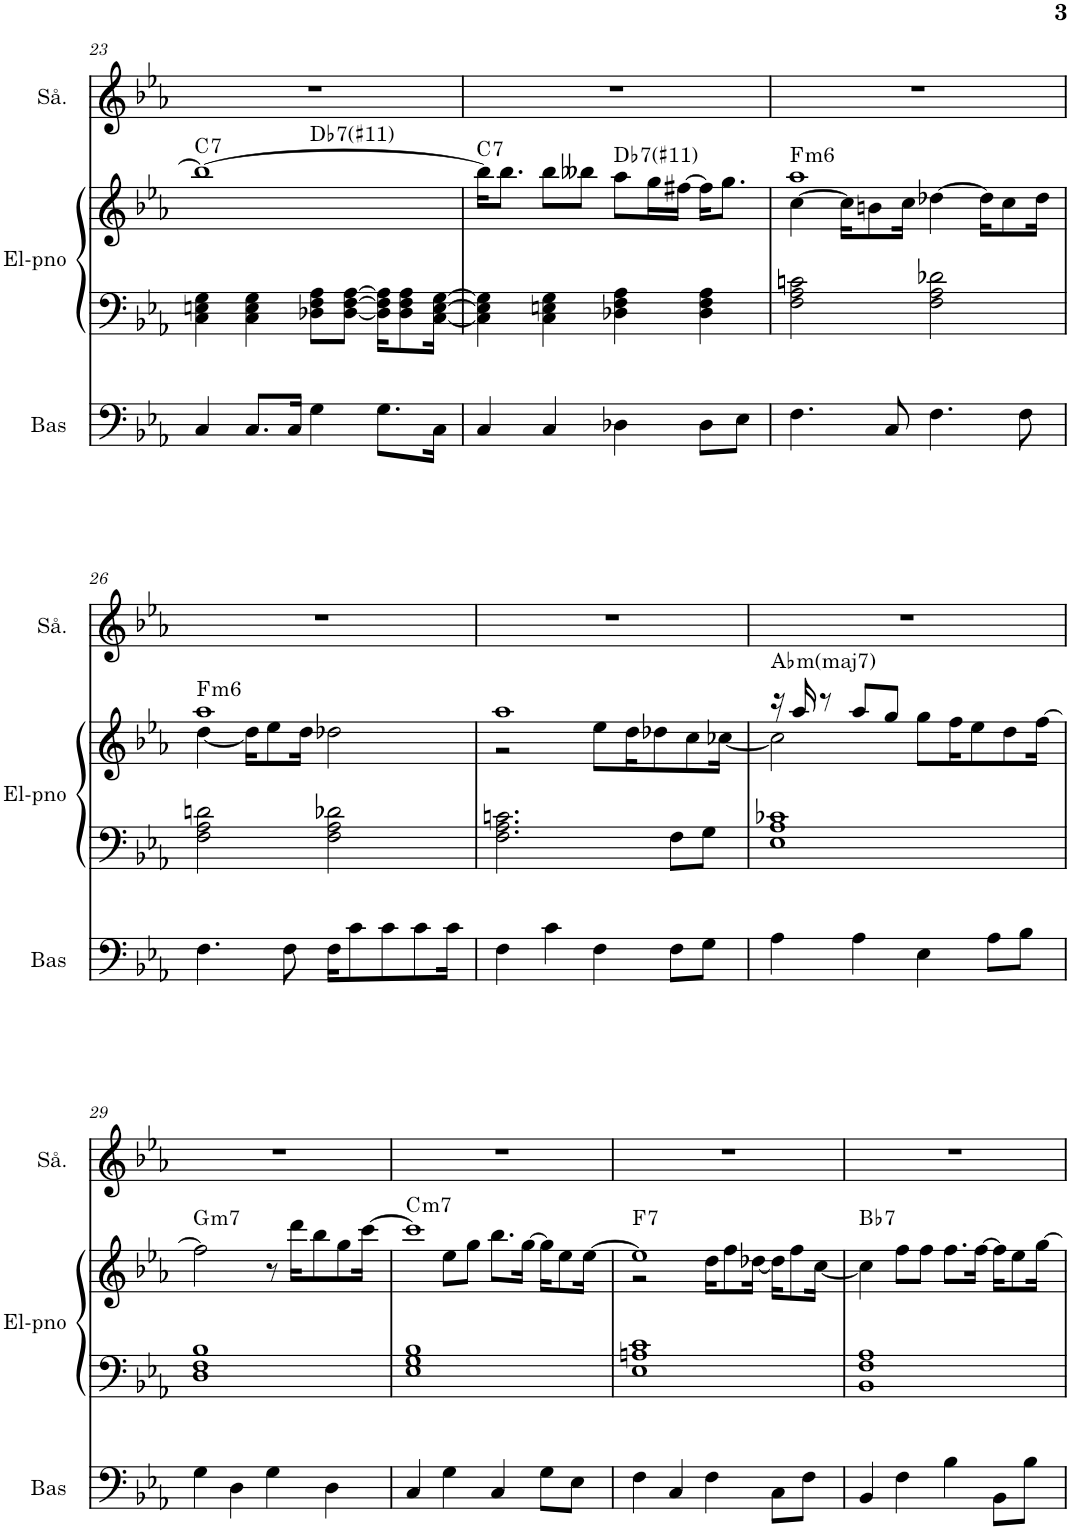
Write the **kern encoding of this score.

**kern	**kern	**kern	**harte	**kern
*part3	*part2	*part2	*part2	*part1
*staff4	*staff3	*staff2	*	*staff1
*I"Akustisk bas	*I"Elpiano	*	*	*I"Röst
*I'Bas	*I'El-pno	*	*	*I'Så.
!!LO:PB:g=z
*clefF4	*clefF4	*clefG2	*	*clefG2
*Trd7c12	*	*	*	*
*k[b-e-a-]	*k[b-e-a-]	*k[b-e-a-]	*	*k[b-e-a-]
*M4/4	*M4/4	*M4/4	*	*M4/4
=23	=23	=23	=23	=23
!	!	!	!LO:H:kt=7	!
*	*	*^	*	*
4C/	4C\ 4En\ 4G\	1bb-_	2ryy	C:7	1r
8.C/L	4C\ 4E\ 4G\	.	.	.	.
16C/Jk	.	.	.	.	.
!	!	!	!	!LO:H:kt=7	!
4G\	8D-X\ 8F\ 8A-\L	.	2ryy	Db:7(#11)	.
.	[8D-\ [8F\ [8A-\J	.	.	.	.
8.G\L	16D-\] 16F\] 16A-\]KL	.	.	.	.
.	8D-\ 8F\ 8A-\	.	.	.	.
16C\Jk	[16C\ [16E\ [16G\Jk	.	.	.	.
=24	=24	=24	=24	=24	=24
!	!	!	!	!LO:H:kt=7	!
*	*	*v	*v	*	*
4C/	4C\] 4E\] 4G\]	16bb-\KL]	C:7	1r
.	.	8.bb-\J	.	.
4C/	4C\ 4En\ 4G\	8bb-\L	.	.
.	.	8bb--X\J	.	.
!	!	!	!LO:H:kt=7	!
4D-X\	4D-X\ 4F\ 4A-\	8aa-\L	Db:7(#11)	.
.	.	16gg\L	.	.
.	.	[16ff#X\JJ	.	.
8D-\L	4D-\ 4F\ 4A-\	16ff#\KL]	.	.
.	.	8.gg\J	.	.
8E-\J	.	.	.	.
=25	=25	=25	=25	=25
*	*	*^	*	*
!	!	!	!	!LO:H:kt=m6	!
4.F\	2F\ 2A-\ 2cn\	1aa-	[>4cc\	F:min6	1r
.	.	.	16cc\KL]	.	.
.	.	.	8bn\	.	.
8C/	.	.	.	.	.
.	.	.	16cc\Jk	.	.
4.F\	2F\ 2A-\ 2d-X\	.	[>4dd-X\	.	.
.	.	.	16dd-\KL]	.	.
.	.	.	8cc\	.	.
8F\	.	.	.	.	.
.	.	.	16dd-\Jk	.	.
!!LO:LB:g=z
=26	=26	=26	=26	=26	=26
!	!	!	!	!LO:H:kt=m6	!
4.F\	2F\ 2A-\ 2dn\	1aa-	[4dd\	F:min6	1r
.	.	.	16dd\KL]	.	.
.	.	.	8ee-\	.	.
8F\	.	.	.	.	.
.	.	.	16dd\Jk	.	.
16F\KL	2F\ 2A-\ 2d-X\	.	2dd-X\	.	.
8c\	.	.	.	.	.
8c\	.	.	.	.	.
8c\	.	.	.	.	.
16c\Jk	.	.	.	.	.
=27	=27	=27	=27	=27	=27
4F\	2.F\ 2.A-\ 2.cn\	1aa-	2r	.	1r
4c\	.	.	.	.	.
4F\	.	.	8ee-\L	.	.
.	.	.	16dd\K	.	.
.	.	.	8dd-X\	.	.
8F\L	8F\L	.	.	.	.
.	.	.	8cc\	.	.
8G\J	8G\J	.	.	.	.
.	.	.	[16cc-X\Jk	.	.
=28	=28	=28	=28	=28	=28
!	!	!	!	!LO:H:kt=mmaj7	!
4A-\	1E- 1A- 1c-X	16r	2cc-\]	Ab:minmaj7	1r
.	.	16aa-/	.	.	.
.	.	8r	.	.	.
4A-\	.	8aa-/L	.	.	.
.	.	8gg/J	.	.	.
4E-\	.	8gg\L	2ryy	.	.
.	.	16ff\K	.	.	.
.	.	8ee-\	.	.	.
8A-\L	.	.	.	.	.
.	.	8dd\	.	.	.
8B-\J	.	.	.	.	.
.	.	[16ff\Jk	.	.	.
*	*	*v	*v	*	*
!!LO:LB:g=z
=29	=29	=29	=29	=29
!	!	!	!LO:H:kt=m7	!
4G\	1D 1F 1B-	2ff\]	G:min7	1r
4D\	.	.	.	.
4G\	.	8r	.	.
.	.	16ddd\KL	.	.
.	.	8bb-\	.	.
4D\	.	.	.	.
.	.	8gg\	.	.
.	.	[16ccc\Jk	.	.
=30	=30	=30	=30	=30
*	*	*^	*	*
!	!	!	!	!LO:H:kt=m7	!
4C/	1E- 1G 1B-	1ccc]	4ryy	C:min7	1r
4G\	.	.	8ee-\L	.	.
.	.	.	8gg\J	.	.
4C/	.	.	8.bb-\L	.	.
.	.	.	[>16gg\Jk	.	.
8G\L	.	.	16gg\KL]	.	.
.	.	.	8ee-\	.	.
8E-\J	.	.	.	.	.
.	.	.	[>16ee-\Jk	.	.
=31	=31	=31	=31	=31	=31
!	!	!	!	!LO:H:kt=7	!
4F\	1E- 1An 1c	1ee-]	2r	F:7	1r
4C/	.	.	.	.	.
4F\	.	.	16dd\KL	.	.
.	.	.	8ff\	.	.
.	.	.	[16dd-X\Jk	.	.
8C\L	.	.	16dd-\KL]	.	.
.	.	.	8ff\	.	.
8F\J	.	.	.	.	.
.	.	.	[16cc\Jk	.	.
=32	=32	=32	=32	=32	=32
!	!	!	!	!LO:H:kt=7	!
*	*	*v	*v	*	*
4BB-/	1BB- 1F 1A-	4cc\]	Bb:7	1r
4F\	.	8ff\L	.	.
.	.	8ff\J	.	.
4B-\	.	8.ff\L	.	.
.	.	[16ff\Jk	.	.
8BB-\L	.	16ff\KL]	.	.
.	.	8ee-\	.	.
8B-\J	.	.	.	.
.	.	[16gg\Jk	.	.
=	=	=	=	=
*-	*-	*-	*-	*-
